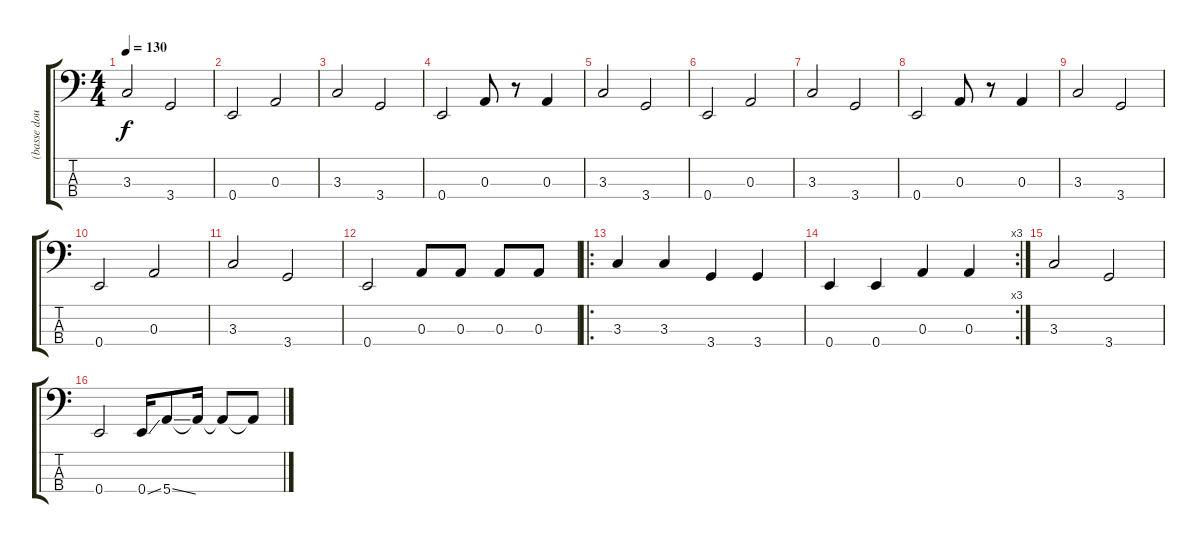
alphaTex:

\track ("(basse doublee)" "(basse dou") {instrument fretlessbass}
\staff {score tabs}
\tuning (G2 D2 A1 E1) {hide}
\ts (4 4)
\tempo 130
\clef f4
\ks c
3.3.2{dy f} 3.4.2 |
0.4.2 0.3.2 |
3.3.2 3.4.2 |
0.4.2 0.3.8 r.8 0.3.4 |
3.3.2 3.4.2 |
0.4.2 0.3.2 |
3.3.2 3.4.2 |
0.4.2 0.3.8 r.8 0.3.4 |
3.3.2 3.4.2 |
0.4.2 0.3.2 |
3.3.2 3.4.2 |
0.4.2 0.3.8 0.3.8 0.3.8 0.3.8 |
\ro
3.3.4 3.3.4 3.4.4 3.4.4 |
\rc 3
0.4.4 0.4.4 0.3.4 0.3.4 |
3.3.2 3.4.2 |
0.4.2 0.4{ss}.16 5.4{ss}.8 5.4{t}.16 5.4{t}.8 5.4{t}.8
